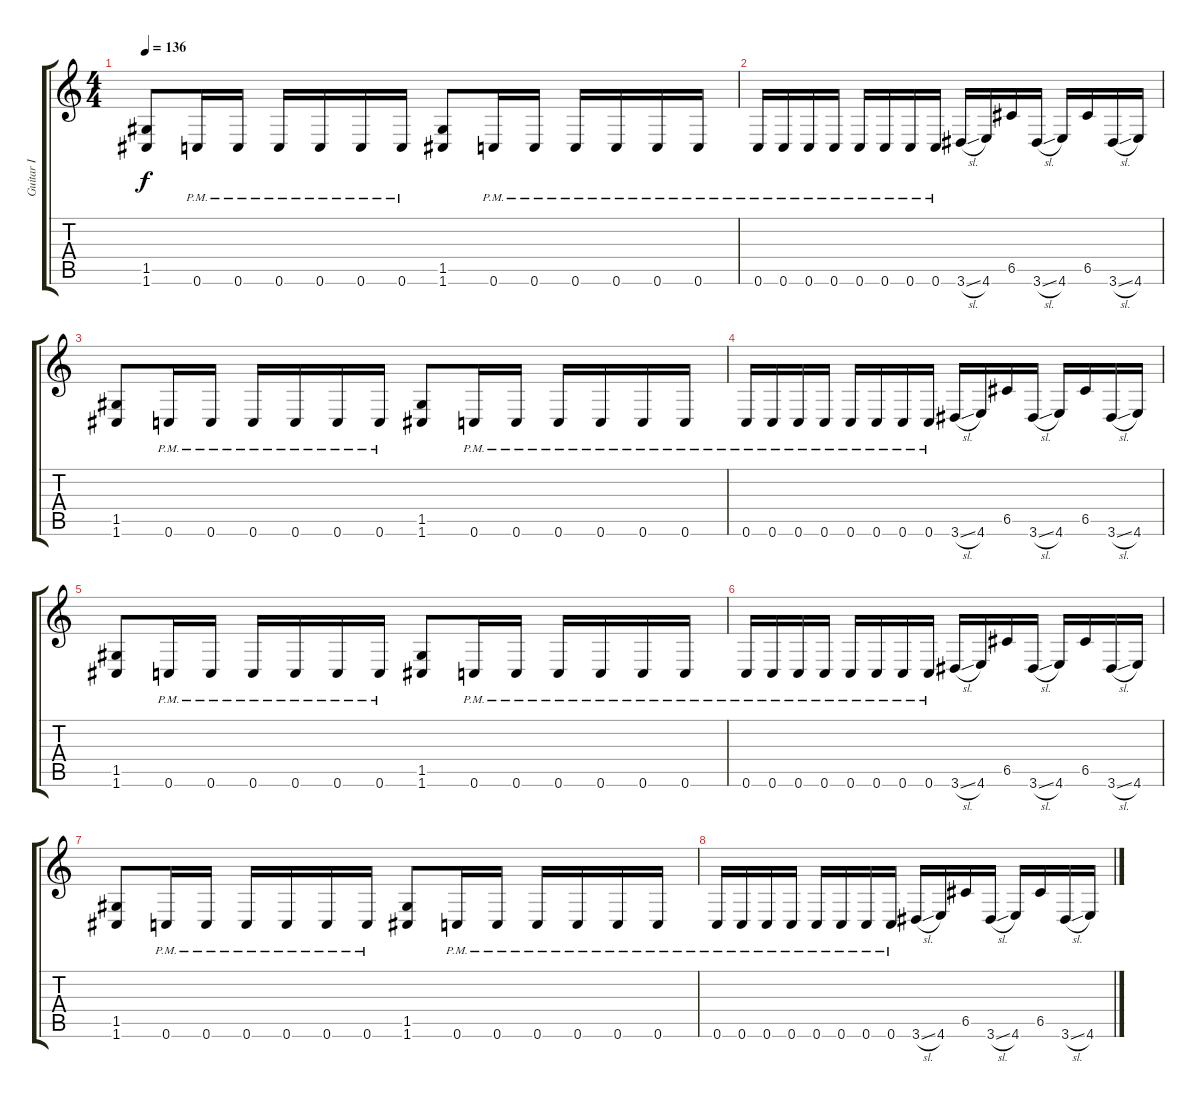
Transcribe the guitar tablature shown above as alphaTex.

\track ("Guitar I" "Guitar I") {instrument distortionguitar}
\staff {score tabs}
\tuning (D4 A3 F3 C3 G2 C2) {hide}
\ts (4 4)
\tempo 136
\clef g2
\ks c
(1.5 1.6).8{dy f} 0.6{pm}.16 0.6{pm}.16 0.6{pm}.16 0.6{pm}.16 0.6{pm}.16 0.6{pm}.16 (1.5 1.6).8 0.6{pm}.16 0.6{pm}.16 0.6{pm}.16 0.6{pm}.16 0.6{pm}.16 0.6{pm}.16 |
0.6{pm}.16 0.6{pm}.16 0.6{pm}.16 0.6{pm}.16 0.6{pm}.16 0.6{pm}.16 0.6{pm}.16 0.6{pm}.16 3.6{sl}.16 4.6.16 6.5.16 3.6{sl}.16 4.6.16 6.5.16 3.6{sl}.16 4.6.16 |
(1.5 1.6).8 0.6{pm}.16 0.6{pm}.16 0.6{pm}.16 0.6{pm}.16 0.6{pm}.16 0.6{pm}.16 (1.5 1.6).8 0.6{pm}.16 0.6{pm}.16 0.6{pm}.16 0.6{pm}.16 0.6{pm}.16 0.6{pm}.16 |
0.6{pm}.16 0.6{pm}.16 0.6{pm}.16 0.6{pm}.16 0.6{pm}.16 0.6{pm}.16 0.6{pm}.16 0.6{pm}.16 3.6{sl}.16 4.6.16 6.5.16 3.6{sl}.16 4.6.16 6.5.16 3.6{sl}.16 4.6.16 |
(1.5 1.6).8 0.6{pm}.16 0.6{pm}.16 0.6{pm}.16 0.6{pm}.16 0.6{pm}.16 0.6{pm}.16 (1.5 1.6).8 0.6{pm}.16 0.6{pm}.16 0.6{pm}.16 0.6{pm}.16 0.6{pm}.16 0.6{pm}.16 |
0.6{pm}.16 0.6{pm}.16 0.6{pm}.16 0.6{pm}.16 0.6{pm}.16 0.6{pm}.16 0.6{pm}.16 0.6{pm}.16 3.6{sl}.16 4.6.16 6.5.16 3.6{sl}.16 4.6.16 6.5.16 3.6{sl}.16 4.6.16 |
(1.5 1.6).8 0.6{pm}.16 0.6{pm}.16 0.6{pm}.16 0.6{pm}.16 0.6{pm}.16 0.6{pm}.16 (1.5 1.6).8 0.6{pm}.16 0.6{pm}.16 0.6{pm}.16 0.6{pm}.16 0.6{pm}.16 0.6{pm}.16 |
0.6{pm}.16 0.6{pm}.16 0.6{pm}.16 0.6{pm}.16 0.6{pm}.16 0.6{pm}.16 0.6{pm}.16 0.6{pm}.16 3.6{sl}.16 4.6.16 6.5.16 3.6{sl}.16 4.6.16 6.5.16 3.6{sl}.16 4.6.16
